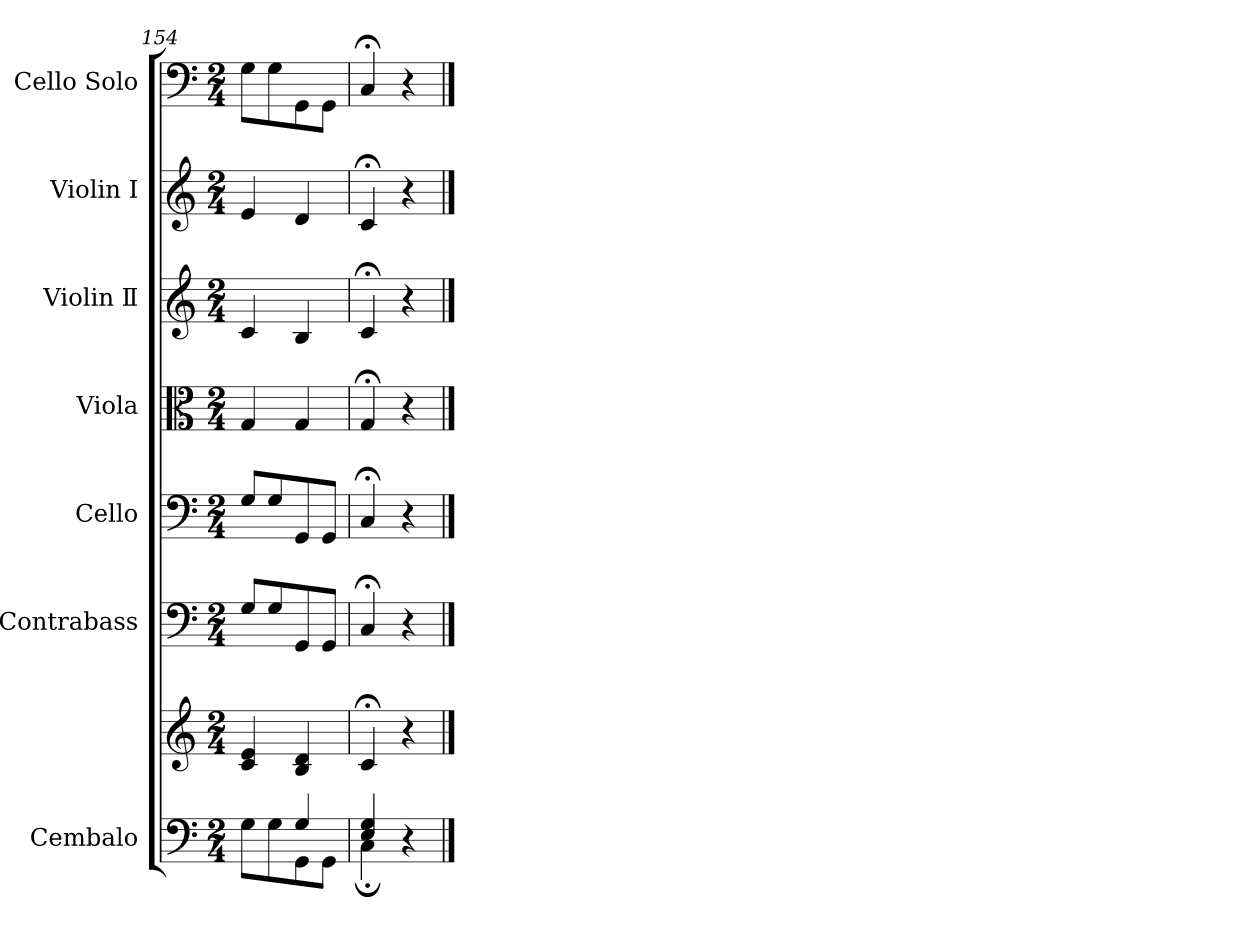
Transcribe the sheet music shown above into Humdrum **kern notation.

**kern	**kern	**kern	**kern	**kern	**kern	**kern	**kern
*part7	*part7	*part6	*part5	*part4	*part3	*part2	*part1
*staff8	*staff7	*staff6	*staff5	*staff4	*staff3	*staff2	*staff1
*I"Cembalo	*	*I"Contrabass	*I"Cello	*I"Viola	*I"Violin Ⅱ	*I"Violin Ⅰ	*I"Cello Solo
*I'Cemb.	*	*I'Cbs.	*	*	*	*	*
*clefF4	*clefG2	*clefF4	*clefF4	*clefC3	*clefG2	*clefG2	*clefF4
*	*	*ITrd7c12	*	*	*	*	*
*k[]	*k[]	*k[]	*k[]	*k[]	*k[]	*k[]	*k[]
*M2/4	*M2/4	*M2/4	*M2/4	*M2/4	*M2/4	*M2/4	*M2/4
=154	=154	=154	=154	=154	=154	=154	=154
*^	*	*	*	*	*	*	*
4rAyy	8G\L	4c/ 4e/	8GG/L	8G/L	4G/	4c/	4e/	8G\L
.	8G\	.	8GG/	8G/	.	.	.	8G\
4G/	8GG\	4B/ 4d/	8GGG/	8GG/	4G/	4B/	4d/	8GG\
.	8GG\J	.	8GGG/J	8GG/J	.	.	.	8GG\J
=155	=155	=155	=155	=155	=155	=155	=155	=155
4E/ 4G/	4C;\	4c;</	4CC;</	4C;</	4G;</	4c;</	4c;</	4C;</
4r	4ryy	4r	4r	4r	4r	4r	4r	4r
*v	*v	*	*	*	*	*	*	*
==	==	==	==	==	==	==	==
*-	*-	*-	*-	*-	*-	*-	*-
